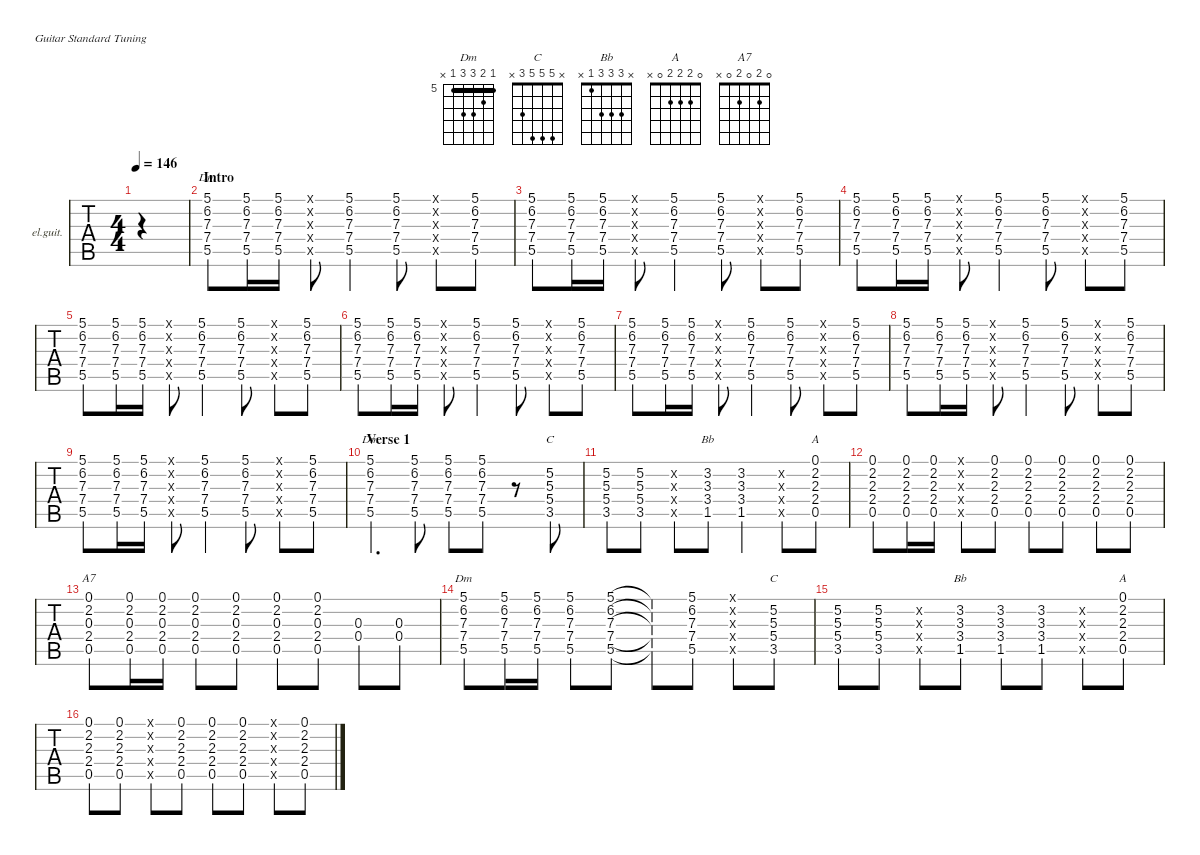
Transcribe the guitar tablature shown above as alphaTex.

\hideDynamics
\bracketExtendMode nobrackets
\firstSystemTrackNameOrientation horizontal
\otherSystemsTrackNameOrientation horizontal
\track ("David - Strat" "el.guit.") {instrument electricguitarclean}
\staff {tabs}
\tuning (E4 B3 G3 D3 A2 E2)
\chord ("Dm" 5 6 7 7 5 x) {firstfret 5 showfingering false barre 5}
\chord ("C" x 5 5 5 3 x) {showfingering false}
\chord ("Bb" x 3 3 3 1 x) {showfingering false}
\chord ("A" 0 2 2 2 0 x) {showfingering false}
\chord ("A7" 0 2 0 2 0 x) {showfingering false}
\ts (4 4)
\tempo 146
\clef g2
\ks c
|
\section ("" "Intro")
(5.1 6.2 7.3 7.4 5.5).8{ch "Dm" beam Down} (5.1 6.2 7.3 7.4 5.5).16{beam Down} (5.1 6.2 7.3 7.4 5.5).16{beam Down} (5.1{st x} 6.2{st x} 7.3{st x} 7.4{st x} 5.5{st x}).8{beam Down} (5.1 6.2 7.3 7.4 5.5).4{beam Down} (5.1 6.2 7.3 7.4 5.5).8{beam Down} (5.1{x} 6.2{x} 7.3{x} 7.4{x} 5.5{x}).8{beam Down} (5.1 6.2 7.3 7.4 5.5).8{beam Down} |
(5.1 6.2 7.3 7.4 5.5).8{beam Down} (5.1 6.2 7.3 7.4 5.5).16{beam Down} (5.1 6.2 7.3 7.4 5.5).16{beam Down} (5.1{st x} 6.2{st x} 7.3{st x} 7.4{st x} 5.5{st x}).8{beam Down} (5.1 6.2 7.3 7.4 5.5).4{beam Down} (5.1 6.2 7.3 7.4 5.5).8{beam Down} (5.1{x} 6.2{x} 7.3{x} 7.4{x} 5.5{x}).8{beam Down} (5.1 6.2 7.3 7.4 5.5).8{beam Down} |
\ks dminor
(5.1{acc forcenatural} 6.2{acc forcenatural} 7.3{acc forcenatural} 7.4{acc forcenatural} 5.5{acc forcenatural}).8{beam Down} (5.1{acc forcenatural} 6.2{acc forcenatural} 7.3{acc forcenatural} 7.4{acc forcenatural} 5.5{acc forcenatural}).16{beam Down} (5.1{acc forcenatural} 6.2{acc forcenatural} 7.3{acc forcenatural} 7.4{acc forcenatural} 5.5{acc forcenatural}).16{beam Down} (5.1{st x acc forcenatural} 6.2{st x acc forcenatural} 7.3{st x acc forcenatural} 7.4{st x acc forcenatural} 5.5{st x acc forcenatural}).8{beam Down} (5.1{acc forcenatural} 6.2{acc forcenatural} 7.3{acc forcenatural} 7.4{acc forcenatural} 5.5{acc forcenatural}).4{beam Down} (5.1{acc forcenatural} 6.2{acc forcenatural} 7.3{acc forcenatural} 7.4{acc forcenatural} 5.5{acc forcenatural}).8{beam Down} (5.1{x acc forcenatural} 6.2{x acc forcenatural} 7.3{x acc forcenatural} 7.4{x acc forcenatural} 5.5{x acc forcenatural}).8{beam Down} (5.1{acc forcenatural} 6.2{acc forcenatural} 7.3{acc forcenatural} 7.4{acc forcenatural} 5.5{acc forcenatural}).8{beam Down} |
(5.1{acc forcenatural} 6.2{acc forcenatural} 7.3{acc forcenatural} 7.4{acc forcenatural} 5.5{acc forcenatural}).8{beam Down} (5.1{acc forcenatural} 6.2{acc forcenatural} 7.3{acc forcenatural} 7.4{acc forcenatural} 5.5{acc forcenatural}).16{beam Down} (5.1{acc forcenatural} 6.2{acc forcenatural} 7.3{acc forcenatural} 7.4{acc forcenatural} 5.5{acc forcenatural}).16{beam Down} (5.1{st x acc forcenatural} 6.2{st x acc forcenatural} 7.3{st x acc forcenatural} 7.4{st x acc forcenatural} 5.5{st x acc forcenatural}).8{beam Down} (5.1{acc forcenatural} 6.2{acc forcenatural} 7.3{acc forcenatural} 7.4{acc forcenatural} 5.5{acc forcenatural}).4{beam Down} (5.1{acc forcenatural} 6.2{acc forcenatural} 7.3{acc forcenatural} 7.4{acc forcenatural} 5.5{acc forcenatural}).8{beam Down} (5.1{x acc forcenatural} 6.2{x acc forcenatural} 7.3{x acc forcenatural} 7.4{x acc forcenatural} 5.5{x acc forcenatural}).8{beam Down} (5.1{acc forcenatural} 6.2{acc forcenatural} 7.3{acc forcenatural} 7.4{acc forcenatural} 5.5{acc forcenatural}).8{beam Down} |
(5.1{acc forcenatural} 6.2{acc forcenatural} 7.3{acc forcenatural} 7.4{acc forcenatural} 5.5{acc forcenatural}).8{beam Down} (5.1{acc forcenatural} 6.2{acc forcenatural} 7.3{acc forcenatural} 7.4{acc forcenatural} 5.5{acc forcenatural}).16{beam Down} (5.1{acc forcenatural} 6.2{acc forcenatural} 7.3{acc forcenatural} 7.4{acc forcenatural} 5.5{acc forcenatural}).16{beam Down} (5.1{st x acc forcenatural} 6.2{st x acc forcenatural} 7.3{st x acc forcenatural} 7.4{st x acc forcenatural} 5.5{st x acc forcenatural}).8{beam Down} (5.1{acc forcenatural} 6.2{acc forcenatural} 7.3{acc forcenatural} 7.4{acc forcenatural} 5.5{acc forcenatural}).4{beam Down} (5.1{acc forcenatural} 6.2{acc forcenatural} 7.3{acc forcenatural} 7.4{acc forcenatural} 5.5{acc forcenatural}).8{beam Down} (5.1{x acc forcenatural} 6.2{x acc forcenatural} 7.3{x acc forcenatural} 7.4{x acc forcenatural} 5.5{x acc forcenatural}).8{beam Down} (5.1{acc forcenatural} 6.2{acc forcenatural} 7.3{acc forcenatural} 7.4{acc forcenatural} 5.5{acc forcenatural}).8{beam Down} |
(5.1{acc forcenatural} 6.2{acc forcenatural} 7.3{acc forcenatural} 7.4{acc forcenatural} 5.5{acc forcenatural}).8{beam Down} (5.1{acc forcenatural} 6.2{acc forcenatural} 7.3{acc forcenatural} 7.4{acc forcenatural} 5.5{acc forcenatural}).16{beam Down} (5.1{acc forcenatural} 6.2{acc forcenatural} 7.3{acc forcenatural} 7.4{acc forcenatural} 5.5{acc forcenatural}).16{beam Down} (5.1{st x acc forcenatural} 6.2{st x acc forcenatural} 7.3{st x acc forcenatural} 7.4{st x acc forcenatural} 5.5{st x acc forcenatural}).8{beam Down} (5.1{acc forcenatural} 6.2{acc forcenatural} 7.3{acc forcenatural} 7.4{acc forcenatural} 5.5{acc forcenatural}).4{beam Down} (5.1{acc forcenatural} 6.2{acc forcenatural} 7.3{acc forcenatural} 7.4{acc forcenatural} 5.5{acc forcenatural}).8{beam Down} (5.1{x acc forcenatural} 6.2{x acc forcenatural} 7.3{x acc forcenatural} 7.4{x acc forcenatural} 5.5{x acc forcenatural}).8{beam Down} (5.1{acc forcenatural} 6.2{acc forcenatural} 7.3{acc forcenatural} 7.4{acc forcenatural} 5.5{acc forcenatural}).8{beam Down} |
(5.1{acc forcenatural} 6.2{acc forcenatural} 7.3{acc forcenatural} 7.4{acc forcenatural} 5.5{acc forcenatural}).8{beam Down} (5.1{acc forcenatural} 6.2{acc forcenatural} 7.3{acc forcenatural} 7.4{acc forcenatural} 5.5{acc forcenatural}).16{beam Down} (5.1{acc forcenatural} 6.2{acc forcenatural} 7.3{acc forcenatural} 7.4{acc forcenatural} 5.5{acc forcenatural}).16{beam Down} (5.1{st x acc forcenatural} 6.2{st x acc forcenatural} 7.3{st x acc forcenatural} 7.4{st x acc forcenatural} 5.5{st x acc forcenatural}).8{beam Down} (5.1{acc forcenatural} 6.2{acc forcenatural} 7.3{acc forcenatural} 7.4{acc forcenatural} 5.5{acc forcenatural}).4{beam Down} (5.1{acc forcenatural} 6.2{acc forcenatural} 7.3{acc forcenatural} 7.4{acc forcenatural} 5.5{acc forcenatural}).8{beam Down} (5.1{x acc forcenatural} 6.2{x acc forcenatural} 7.3{x acc forcenatural} 7.4{x acc forcenatural} 5.5{x acc forcenatural}).8{beam Down} (5.1{acc forcenatural} 6.2{acc forcenatural} 7.3{acc forcenatural} 7.4{acc forcenatural} 5.5{acc forcenatural}).8{beam Down} |
(5.1{acc forcenatural} 6.2{acc forcenatural} 7.3{acc forcenatural} 7.4{acc forcenatural} 5.5{acc forcenatural}).8{beam Down} (5.1{acc forcenatural} 6.2{acc forcenatural} 7.3{acc forcenatural} 7.4{acc forcenatural} 5.5{acc forcenatural}).16{beam Down} (5.1{acc forcenatural} 6.2{acc forcenatural} 7.3{acc forcenatural} 7.4{acc forcenatural} 5.5{acc forcenatural}).16{beam Down} (5.1{st x acc forcenatural} 6.2{st x acc forcenatural} 7.3{st x acc forcenatural} 7.4{st x acc forcenatural} 5.5{st x acc forcenatural}).8{beam Down} (5.1{acc forcenatural} 6.2{acc forcenatural} 7.3{acc forcenatural} 7.4{acc forcenatural} 5.5{acc forcenatural}).4{beam Down} (5.1{acc forcenatural} 6.2{acc forcenatural} 7.3{acc forcenatural} 7.4{acc forcenatural} 5.5{acc forcenatural}).8{beam Down} (5.1{x acc forcenatural} 6.2{x acc forcenatural} 7.3{x acc forcenatural} 7.4{x acc forcenatural} 5.5{x acc forcenatural}).8{beam Down} (5.1{acc forcenatural} 6.2{acc forcenatural} 7.3{acc forcenatural} 7.4{acc forcenatural} 5.5{acc forcenatural}).8{beam Down} |
\section ("" "Verse 1")
\scale
0.853947 (5.1{acc forcenatural} 6.2{acc forcenatural} 7.3{acc forcenatural} 7.4{acc forcenatural} 5.5{acc forcenatural}).4{d ch "Dm" beam Down} (5.1{acc forcenatural} 6.2{acc forcenatural} 7.3{acc forcenatural} 7.4{acc forcenatural} 5.5{acc forcenatural}).8{beam Down} (5.1{acc forcenatural} 6.2{acc forcenatural} 7.3{acc forcenatural} 7.4{acc forcenatural} 5.5{acc forcenatural}).8{beam Down} (5.1{st acc forcenatural} 6.2{st acc forcenatural} 7.3{st acc forcenatural} 7.4{st acc forcenatural} 5.5{st acc forcenatural}).8{beam Down} r.8{beam Down} (5.2{acc forcenatural} 5.3{acc forcenatural} 5.4{acc forcenatural} 3.5{acc forcenatural}).8{ch "C" beam Up} |
\scale
1.49144 (5.2{acc forcenatural} 5.3{acc forcenatural} 5.4{acc forcenatural} 3.5{acc forcenatural}).8{beam Up} (5.2{acc forcenatural} 5.3{acc forcenatural} 5.4{acc forcenatural} 3.5{acc forcenatural}).8{beam Up} (5.2{x acc forcenatural} 5.3{x acc forcenatural} 5.4{x acc forcenatural} 3.5{x acc forcenatural}).8{beam Up} (3.2{acc forcenatural} 3.3{acc b} 3.4{acc forcenatural} 1.5{acc b}).8{ch "Bb"} (3.2{acc forcenatural} 3.3{acc b} 3.4{acc forcenatural} 1.5{acc b}).4 (3.2{x acc forcenatural} 3.3{x acc b} 3.4{x acc forcenatural} 1.5{x acc b}).8 (0.1{acc forcenatural} 2.2{acc b} 2.3{acc forcenatural} 2.4{acc forcenatural} 0.5{acc forcenatural}).8{ch "A"} |
\scale
0.654618 (0.1{acc forcenatural} 2.2{acc b} 2.3{acc forcenatural} 2.4{acc forcenatural} 0.5{acc forcenatural}).8 (0.1{acc forcenatural} 2.2{acc b} 2.3{acc forcenatural} 2.4{acc forcenatural} 0.5{acc forcenatural}).16 (0.1{acc forcenatural} 2.2{acc b} 2.3{acc forcenatural} 2.4{acc forcenatural} 0.5{acc forcenatural}).16 (0.1{x acc forcenatural} 2.2{x acc b} 2.3{x acc forcenatural} 2.4{x acc forcenatural} 0.5{x acc forcenatural}).8 (0.1{acc forcenatural} 2.2{acc b} 2.3{acc forcenatural} 2.4{acc forcenatural} 0.5{acc forcenatural}).8 (0.1{acc forcenatural} 2.2{acc b} 2.3{acc forcenatural} 2.4{acc forcenatural} 0.5{acc forcenatural}).8 (0.1{acc forcenatural} 2.2{acc b} 2.3{acc forcenatural} 2.4{acc forcenatural} 0.5{acc forcenatural}).8 (0.1{acc forcenatural} 2.2{acc b} 2.3{acc forcenatural} 2.4{acc forcenatural} 0.5{acc forcenatural}).8 (0.1{acc forcenatural} 2.2{acc b} 2.3{acc forcenatural} 2.4{acc forcenatural} 0.5{acc forcenatural}).8 |
\scale
0.759916 (0.1{acc forcenatural} 2.2{acc b} 0.3{acc forcenatural} 2.4{acc forcenatural} 0.5{acc forcenatural}).8{ch "A7"} (0.1{acc forcenatural} 2.2{acc b} 0.3{acc forcenatural} 2.4{acc forcenatural} 0.5{acc forcenatural}).16 (0.1{acc forcenatural} 2.2{acc b} 0.3{acc forcenatural} 2.4{acc forcenatural} 0.5{acc forcenatural}).16 (0.1{acc forcenatural} 2.2{acc b} 0.3{acc forcenatural} 2.4{acc forcenatural} 0.5{acc forcenatural}).8 (0.1{acc forcenatural} 2.2{acc b} 0.3{acc forcenatural} 2.4{acc forcenatural} 0.5{acc forcenatural}).8 (0.1{acc forcenatural} 2.2{acc b} 0.3{acc forcenatural} 2.4{acc forcenatural} 0.5{acc forcenatural}).8 (0.1{acc forcenatural} 2.2{acc b} 0.3{acc forcenatural} 2.4{acc forcenatural} 0.5{acc forcenatural}).8 (0.3{acc forcenatural} 0.4{acc forcenatural}).8{beam Up} (0.3{acc forcenatural} 0.4{acc forcenatural}).8{beam Up} |
\scale
1.32797 (5.1{acc forcenatural} 6.2{acc forcenatural} 7.3{acc forcenatural} 7.4{acc forcenatural} 5.5{acc forcenatural}).8{ch "Dm" beam Down} (5.1{acc forcenatural} 6.2{acc forcenatural} 7.3{acc forcenatural} 7.4{acc forcenatural} 5.5{acc forcenatural}).16{beam Down} (5.1{acc forcenatural} 6.2{acc forcenatural} 7.3{acc forcenatural} 7.4{acc forcenatural} 5.5{acc forcenatural}).16{beam Down} (5.1{st acc forcenatural} 6.2{st acc forcenatural} 7.3{st acc forcenatural} 7.4{st acc forcenatural} 5.5{st acc forcenatural}).8{beam Down} (5.1{acc forcenatural} 6.2{acc forcenatural} 7.3{acc forcenatural} 7.4{acc forcenatural} 5.5{acc forcenatural}).8{beam Down} (5.1{t acc forcenatural} 6.2{t acc forcenatural} 7.3{t acc forcenatural} 7.4{t acc forcenatural} 5.5{t acc forcenatural}).8{beam Down} (5.1{acc forcenatural} 6.2{acc forcenatural} 7.3{acc forcenatural} 7.4{acc forcenatural} 5.5{acc forcenatural}).8{beam Down} (5.1{x acc forcenatural} 6.2{x acc forcenatural} 7.3{x acc forcenatural} 7.4{x acc forcenatural} 5.5{x acc forcenatural}).8{beam Up} (5.2{acc forcenatural} 5.3{acc forcenatural} 5.4{acc forcenatural} 3.5{acc forcenatural}).8{ch "C" beam Up} |
\scale
0.912118 (5.2{acc forcenatural} 5.3{acc forcenatural} 5.4{acc forcenatural} 3.5{acc forcenatural}).8{beam Up} (5.2{acc forcenatural} 5.3{acc forcenatural} 5.4{acc forcenatural} 3.5{acc forcenatural}).8{beam Up} (5.2{x acc forcenatural} 5.3{x acc forcenatural} 5.4{x acc forcenatural} 3.5{x acc forcenatural}).8{beam Up} (3.2{acc forcenatural} 3.3{acc b} 3.4{acc forcenatural} 1.5{acc b}).8{ch "Bb"} (3.2{acc forcenatural} 3.3{acc b} 3.4{acc forcenatural} 1.5{acc b}).8 (3.2{acc forcenatural} 3.3{acc b} 3.4{acc forcenatural} 1.5{acc b}).8 (3.2{x acc forcenatural} 3.3{x acc b} 3.4{x acc forcenatural} 1.5{x acc b}).8 (0.1{acc forcenatural} 2.2{acc b} 2.3{acc forcenatural} 2.4{acc forcenatural} 0.5{acc forcenatural}).8{ch "A"} |
\scale
0.955289 (0.1{acc forcenatural} 2.2{acc b} 2.3{acc forcenatural} 2.4{acc forcenatural} 0.5{acc forcenatural}).8 (0.1{acc forcenatural} 2.2{acc b} 2.3{acc forcenatural} 2.4{acc forcenatural} 0.5{acc forcenatural}).8 (0.1{x acc forcenatural} 2.2{x acc b} 2.3{x acc forcenatural} 2.4{x acc forcenatural} 0.5{x acc forcenatural}).8 (0.1{acc forcenatural} 2.2{acc b} 2.3{acc forcenatural} 2.4{acc forcenatural} 0.5{acc forcenatural}).8 (0.1{acc forcenatural} 2.2{acc b} 2.3{acc forcenatural} 2.4{acc forcenatural} 0.5{acc forcenatural}).8 (0.1{acc forcenatural} 2.2{acc b} 2.3{acc forcenatural} 2.4{acc forcenatural} 0.5{acc forcenatural}).8 (0.1{x acc forcenatural} 2.2{x acc b} 2.3{x acc forcenatural} 2.4{x acc forcenatural} 0.5{x acc forcenatural}).8 (0.1{acc forcenatural} 2.2{acc b} 2.3{acc forcenatural} 2.4{acc forcenatural} 0.5{acc forcenatural}).8
